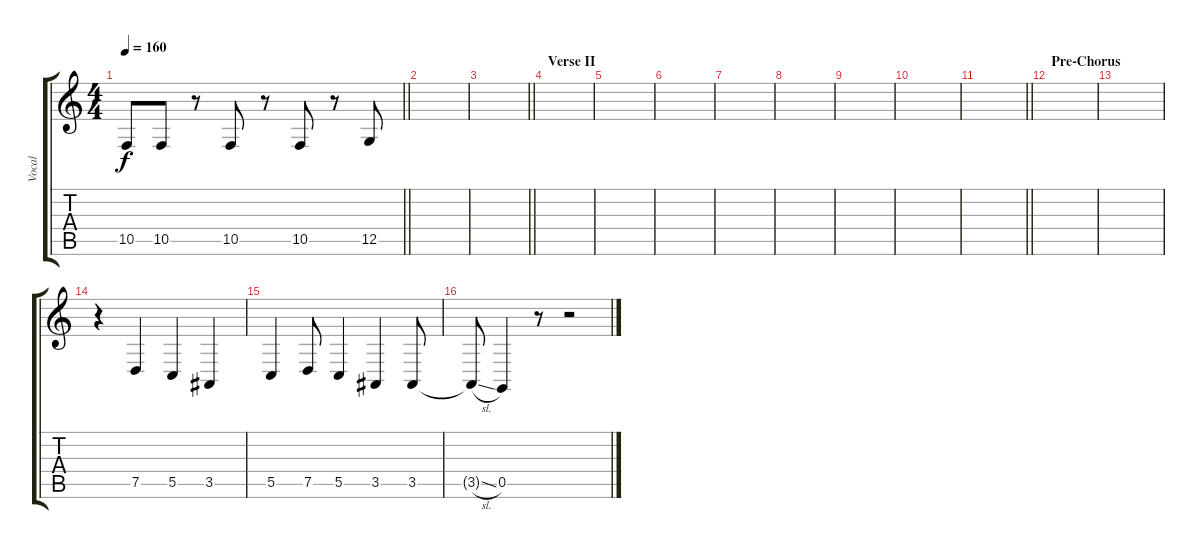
\track ("Vocal" "Vocal") {instrument clarinet}
\staff {score tabs}
\tuning (D4 A3 F3 C3 G2 C2) {hide}
\ts (4 4)
\tempo 160
\clef g2
\barLineRight lightlight
\ks c
10.5.8{dy f} 10.5.8 r.8 10.5.8 r.8 10.5.8 r.8 12.5.8 |
|
\barLineRight lightlight
|
\section ("" "Verse II")
|
|
|
|
|
|
|
\barLineRight lightlight
|
\section ("" "Pre-Chorus")
|
|
r.4 7.5.4 5.5.4 3.5.4 |
5.5.4 7.5.8 5.5.4 3.5.4 3.5.8 |
3.5{sl t}.8 0.5.4 r.8 r.2
